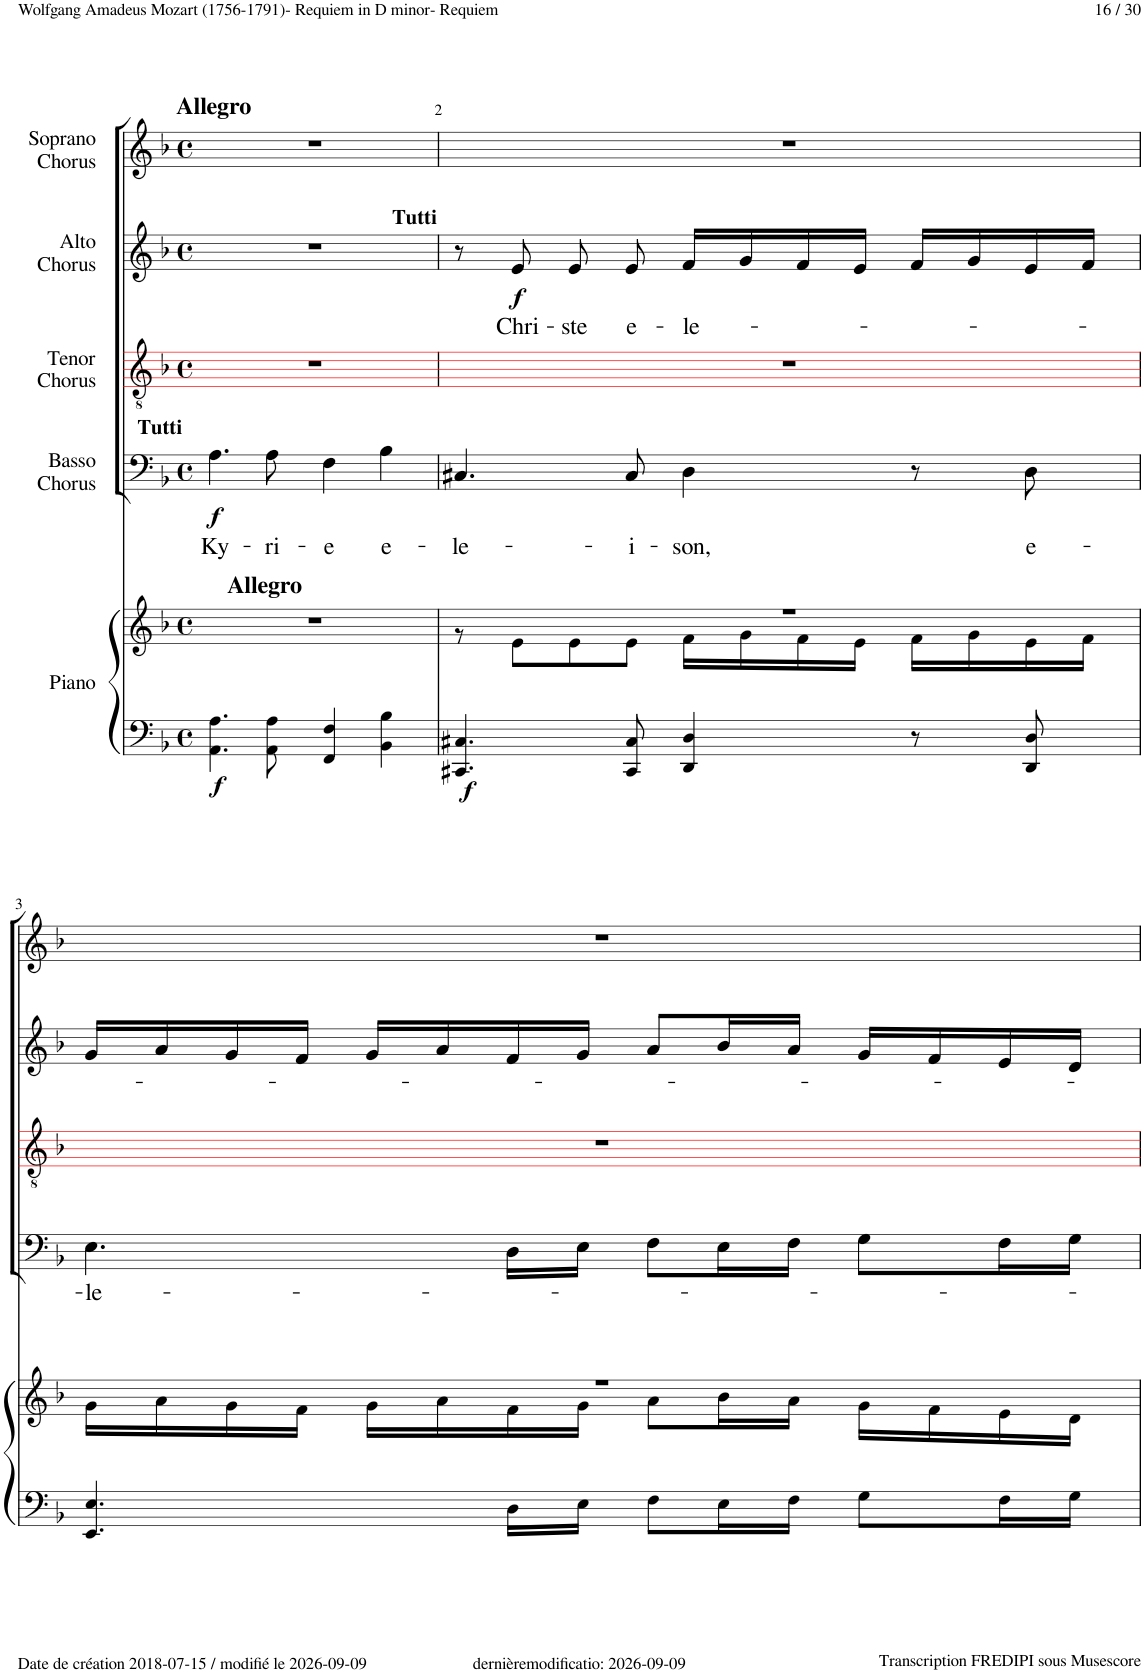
**kern	**kern	**dynam	**kern	**text	**dynam	**kern	**kern	**text	**dynam	**kern
*part5	*part5	*part5	*part4	*part4	*part4	*part3	*part2	*part2	*part2	*part1
*staff6	*staff5	*staff5/6	*staff4	*staff4	*staff4	*staff3	*staff2	*staff2	*staff2	*staff1
*I"Piano	*	*	*I"Basso Chorus	*	*	*I"Tenor Chorus	*I"Alto Chorus	*	*	*I"Soprano Chorus
*I'Pno	*	*	*I'Ch	*	*	*	*I'Ch	*	*	*I'Ch
!!LO:PB:g=z
*	*	*	*	*	*	*stria5	*	*	*	*
*clefF4	*clefG2	*	*clefF4	*	*	*clefGv2	*clefG2	*	*	*clefG2
*	*	*	*	*	*	*ITrd8c14	*	*	*	*
*k[b-]	*k[b-]	*	*k[b-]	*	*	*k[b-]	*k[b-]	*	*	*k[b-]
*M4/4	*M4/4	*	*M4/4	*	*	*M4/4	*M4/4	*	*	*M4/4
*met(c)	*met(c)	*	*met(c)	*	*	*met(c)	*met(c)	*	*	*met(c)
=1	=1	=1	=1	=1	=1	=1	=1	=1	=1	=1
!	!	!	!LO:TX:a:B:t=Tutti	!	!	!	!	!	!	!
!	!LO:TX:a:B:t=Allegro	!	!	!	!	!	!	!	!	!
!	!	!LO:DY:b=2	!	!LO:LY:b	!LO:DY:b	!	!	!	!	!
4.AA\ 4.A\	1r	f	4.A!\	Ky-	f	1r	1r	.	.	1r
!	!	!	!	!LO:LY:b	!	!	!	!	!	!
8AA\ 8A\	.	.	8A!\	-ri-	.	.	.	.	.	.
!	!	!	!	!LO:LY:b	!	!	!	!	!	!
4FF/ 4F/	.	.	4F!\	-e	.	.	.	.	.	.
!	!	!	!	!LO:LY:b	!	!	!	!	!	!
4BB-\ 4B-\	.	.	4B-!\	e-	.	.	.	.	.	.
=2	=2	=2	=2	=2	=2	=2	=2	=2	=2	=2
*	*^	*	*	*	*	*	*	*	*	*
!	!	!	!	!	!	!	!	!LO:TX:a:B:t=Tutti	!	!	!
!	!	!	!LO:DY:b=2	!	!LO:LY:b	!	!	!	!	!	!
4.CC#X/ 4.C#X/	1r	8r	f	4.C#X!/	-le-	.	1r	8r	.	.	1r
!	!	!	!	!	!	!	!	!	!LO:LY:b	!LO:DY:b	!
.	.	8e\L	.	.	.	.	.	8e!/	Chri-	f	.
!	!	!	!	!	!	!	!	!	!LO:LY:b	!	!
.	.	8e\	.	.	.	.	.	8e!/	-ste	.	.
!	!	!	!	!	!LO:LY:b	!	!	!	!LO:LY:b	!	!
8CC#/ 8C#/	.	8e\J	.	8C#!/	-i-	.	.	8e!/	e-	.	.
!	!	!	!	!	!LO:LY:b	!	!	!	!LO:LY:b	!	!
4DD/ 4D/	.	16f\LL	.	4D!\	-son,	.	.	16f!/LL	-le-	.	.
.	.	16g\	.	.	.	.	.	16g!/	.	.	.
.	.	16f\	.	.	.	.	.	16f!/	.	.	.
.	.	16e\JJ	.	.	.	.	.	16e!/JJ	.	.	.
8r	.	16f\LL	.	8r	.	.	.	16f!/LL	.	.	.
.	.	16g\	.	.	.	.	.	16g!/	.	.	.
!	!	!	!	!	!LO:LY:b	!	!	!	!	!	!
8DD/ 8D/	.	16e\	.	8D!\	e-	.	.	16e!/	.	.	.
.	.	16f\JJ	.	.	.	.	.	16f!/JJ	.	.	.
!!LO:LB:g=z
=3	=3	=3	=3	=3	=3	=3	=3	=3	=3	=3	=3
!	!	!	!	!	!LO:LY:b	!	!	!	!	!	!
4.EE/ 4.E/	1r	16g\LL	.	4.E!\	-le-	.	1r	16g!/LL	.	.	1r
.	.	16a\	.	.	.	.	.	16a!/	.	.	.
.	.	16g\	.	.	.	.	.	16g!/	.	.	.
.	.	16f\JJ	.	.	.	.	.	16f!/JJ	.	.	.
.	.	16g\LL	.	.	.	.	.	16g!/LL	.	.	.
.	.	16a\	.	.	.	.	.	16a!/	.	.	.
16D\LL	.	16f\	.	16D!\LL	.	.	.	16f!/	.	.	.
16E\JJ	.	16g\JJ	.	16E!\JJ	.	.	.	16g!/JJ	.	.	.
8F\L	.	8a\L	.	8F!\L	.	.	.	8a!/L	.	.	.
16E\L	.	16b-\L	.	16E!\L	.	.	.	16b-!/L	.	.	.
16F\JJ	.	16a\JJ	.	16F!\JJ	.	.	.	16a!/JJ	.	.	.
8G\L	.	16g\LL	.	8G!\L	.	.	.	16g!/LL	.	.	.
.	.	16f\	.	.	.	.	.	16f!/	.	.	.
16F\L	.	16e\	.	16F!\L	.	.	.	16e!/	.	.	.
16G\JJ	.	16d\JJ	.	16G!\JJ	.	.	.	16d!/JJ	.	.	.
*	*v	*v	*	*	*	*	*	*	*	*	*
=	=	=	=	=	=	=	=	=	=	=
*-	*-	*-	*-	*-	*-	*-	*-	*-	*-	*-
